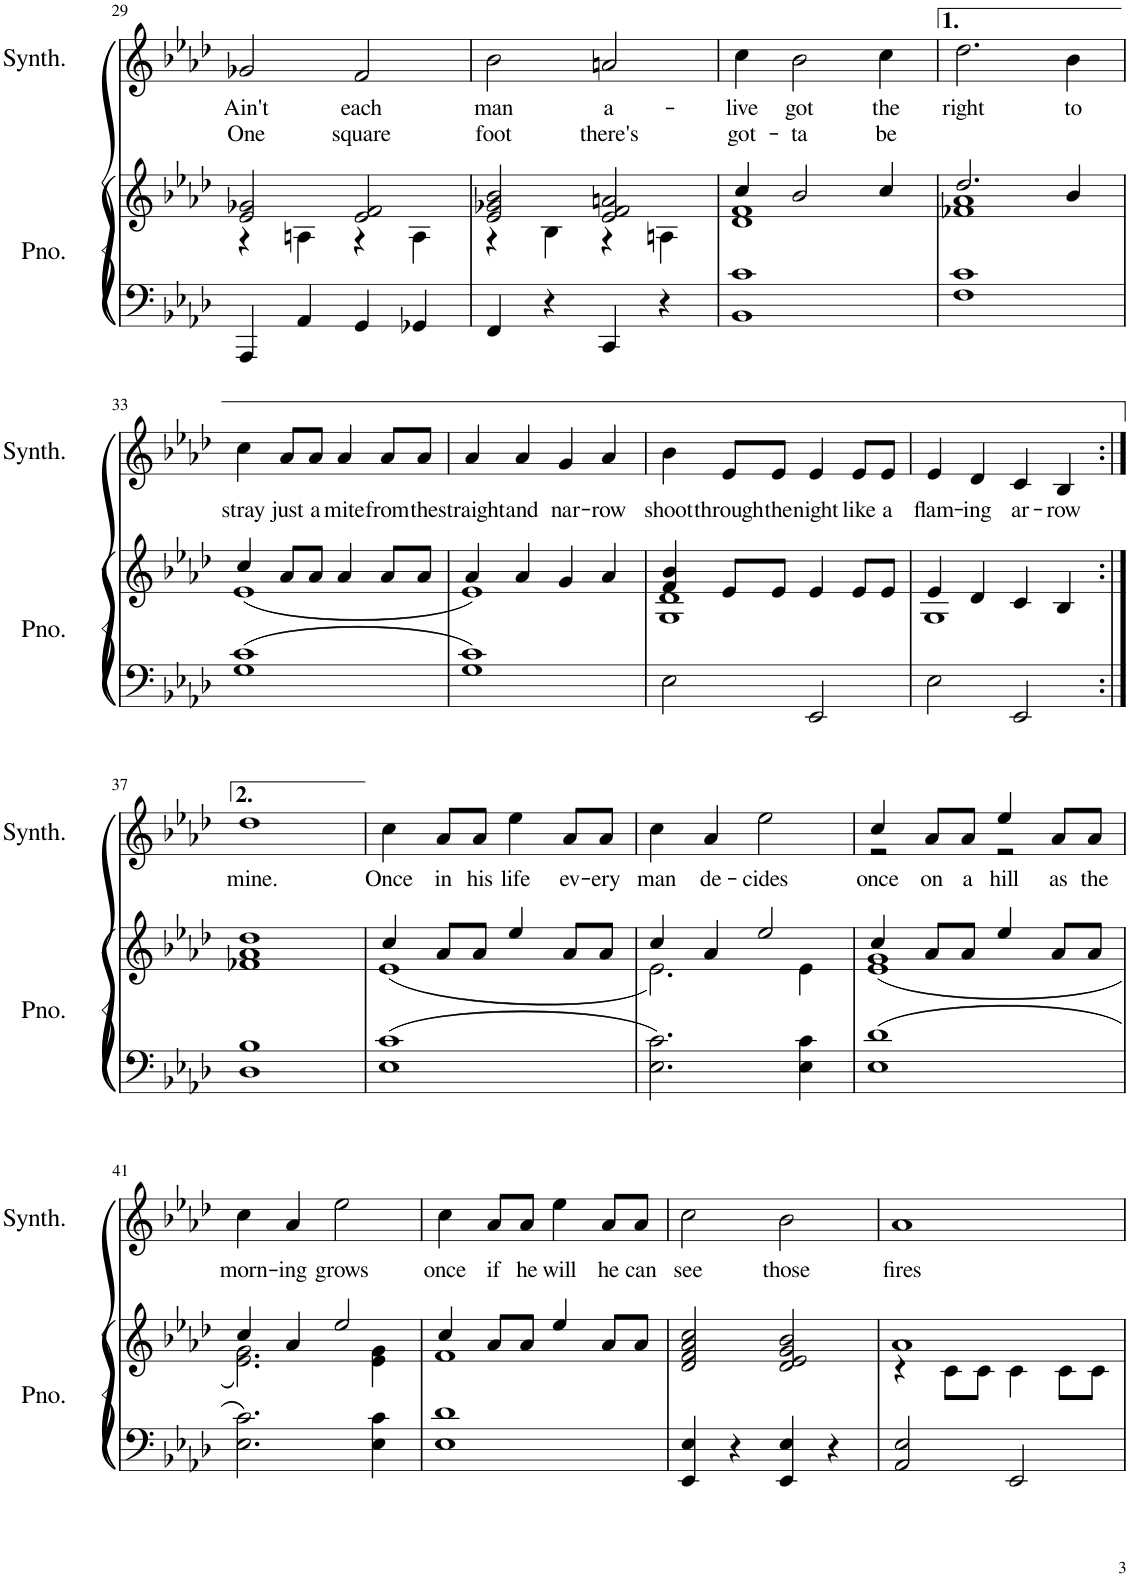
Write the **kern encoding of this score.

**kern	**kern	**kern	**text	**text
*part2	*part2	*part1	*part1	*part1
*staff3	*staff2	*staff1	*staff1	*staff1
*I"Piano	*	*I"Keyboard Synthesizer	*	*
*I'Pno.	*	*I'Synth.	*	*
!!LO:PB:g=z
*clefF4	*clefG2	*clefG2	*	*
*k[b-e-a-d-]	*k[b-e-a-d-]	*k[b-e-a-d-]	*	*
*M4/4	*M4/4	*M4/4	*	*
*met(c|)	*met(c|)	*met(c|)	*	*
=29	=29	=29	=29	=29
*	*^	*	*	*
!	!	!	!	!LO:LY:b	!LO:LY:b
4AAA-/	2e-/ 2g-X/	4r	2g-X/	Ain't	One
4AA-/	.	4An\	.	.	.
!	!	!	!	!LO:LY:b	!LO:LY:b
4GG/	2e-/ 2f/	4r	2f/	each	square
4GG-X/	.	4A\	.	.	.
=30	=30	=30	=30	=30	=30
!	!	!	!	!LO:LY:b	!LO:LY:b
4FF/	2e-/ 2g-X/ 2b-/	4r	2b-\	man	foot
4r	.	4B-\	.	.	.
!	!	!	!	!LO:LY:b	!LO:LY:b
4CC/	2e-/ 2f/ 2an/	4r	2an/	a-	there's
4r	.	4An\	.	.	.
=31	=31	=31	=31	=31	=31
!	!	!	!	!LO:LY:b	!LO:LY:b
1BB- 1c	4cc/	1d- 1f	4cc\	-live	got-
!	!	!	!	!LO:LY:b	!LO:LY:b
.	2b-/	.	2b-\	got	-ta
!	!	!	!	!LO:LY:b	!LO:LY:b
.	4cc/	.	4cc\	the	be
=32	=32	=32	=32	=32	=32
!	!	!	!	!LO:LY:b	!
1F 1c	2.dd-/	1f-X 1a-	2.dd-\	right	.
!	!	!	!	!LO:LY:b	!
.	4b-/	.	4b-\	to	.
!!LO:LB:g=z
=33	=33	=33	=33	=33	=33
!	!	!	!	!LO:LY:b	!
1G 1c	4cc/	(1e-	4cc\	stray	.
!	!	!	!	!LO:LY:b	!
.	8a-/L	.	8a-/L	just	.
!	!	!	!	!LO:LY:b	!
.	8a-/J	.	8a-/J	a	.
!	!	!	!	!LO:LY:b	!
.	4a-/	.	4a-/	mite	.
!	!	!	!	!LO:LY:b	!
.	8a-/L	.	8a-/L	from	.
!	!	!	!	!LO:LY:b	!
.	8a-/J	.	8a-/J	the	.
=34	=34	=34	=34	=34	=34
!	!	!	!	!LO:LY:b	!
1G 1c	4a-/	1e-)	4a-/	straight	.
!	!	!	!	!LO:LY:b	!
.	4a-/	.	4a-/	and	.
!	!	!	!	!LO:LY:b	!
.	4g/	.	4g/	nar-	.
!	!	!	!	!LO:LY:b	!
.	4a-/	.	4a-/	-row	.
=35	=35	=35	=35	=35	=35
!	!	!	!	!LO:LY:b	!
2E-\	4f/ 4b-/	1G 1d-	4b-\	shoot	.
!	!	!	!	!LO:LY:b	!
.	8e-/L	.	8e-/L	through	.
!	!	!	!	!LO:LY:b	!
.	8e-/J	.	8e-/J	the	.
!	!	!	!	!LO:LY:b	!
2EE-/	4e-/	.	4e-/	night	.
!	!	!	!	!LO:LY:b	!
.	8e-/L	.	8e-/L	like	.
!	!	!	!	!LO:LY:b	!
.	8e-/J	.	8e-/J	a	.
=36	=36	=36	=36	=36	=36
!	!	!	!	!LO:LY:b	!
2E-\	4e-/	1G	4e-/	flam-	.
!	!	!	!	!LO:LY:b	!
.	4d-/	.	4d-/	-ing	.
!	!	!	!	!LO:LY:b	!
2EE-/	4c/	.	4c/	ar-	.
!	!	!	!	!LO:LY:b	!
.	4B-/	.	4B-/	-row	.
*	*v	*v	*	*	*
!!LO:LB:g=z
=37:|!	=37:|!	=37:|!	=37:|!	=37:|!
!	!	!	!LO:LY:b	!
1D- 1B-	1f-X 1a- 1dd-	1dd-	mine.	.
=38	=38	=38	=38	=38
*	*^	*	*	*
!	!	!	!	!LO:LY:b	!
1E- 1c	4cc/	(1e-	4cc\	Once	.
!	!	!	!	!LO:LY:b	!
.	8a-/L	.	8a-/L	in	.
!	!	!	!	!LO:LY:b	!
.	8a-/J	.	8a-/J	his	.
!	!	!	!	!LO:LY:b	!
.	4ee-/	.	4ee-\	life	.
!	!	!	!	!LO:LY:b	!
.	8a-/L	.	8a-/L	ev-	.
!	!	!	!	!LO:LY:b	!
.	8a-/J	.	8a-/J	-ery	.
=39	=39	=39	=39	=39	=39
!	!	!	!	!LO:LY:b	!
2.E-\ 2.c\	4cc/	2.e-\)	4cc\	man	.
!	!	!	!	!LO:LY:b	!
.	4a-/	.	4a-/	de-	.
!	!	!	!	!LO:LY:b	!
.	2ee-/	.	2ee-\	-cides	.
4E-\ 4c\	.	4e-\	.	.	.
=40	=40	=40	=40	=40	=40
!	!	!	!	!LO:LY:b	!
*	*	*	*^	*	*
1E- 1d-	4cc/	(1e- 1g	4cc/	2r	once	.
!	!	!	!	!	!LO:LY:b	!
.	8a-/L	.	8a-/L	.	on	.
!	!	!	!	!	!LO:LY:b	!
.	8a-/J	.	8a-/J	.	a	.
!	!	!	!	!	!LO:LY:b	!
.	4ee-/	.	4ee-/	2r	hill	.
!	!	!	!	!	!LO:LY:b	!
.	8a-/L	.	8a-/L	.	as	.
!	!	!	!	!	!LO:LY:b	!
.	8a-/J	.	8a-/J	.	the	.
*	*	*	*v	*v	*	*
!!LO:LB:g=z
=41	=41	=41	=41	=41	=41
!	!	!	!	!LO:LY:b	!
2.E-\ 2.c\	4cc/	2.e-\ 2.g\)	4cc\	morn-	.
!	!	!	!	!LO:LY:b	!
.	4a-/	.	4a-/	-ing	.
!	!	!	!	!LO:LY:b	!
.	2ee-/	.	2ee-\	grows	.
4E-\ 4c\	.	4e-\ 4g\	.	.	.
=42	=42	=42	=42	=42	=42
!	!	!	!	!LO:LY:b	!
1E- 1d-	4cc/	1f	4cc\	once	.
!	!	!	!	!LO:LY:b	!
.	8a-/L	.	8a-/L	if	.
!	!	!	!	!LO:LY:b	!
.	8a-/J	.	8a-/J	he	.
!	!	!	!	!LO:LY:b	!
.	4ee-/	.	4ee-\	will	.
!	!	!	!	!LO:LY:b	!
.	8a-/L	.	8a-/L	he	.
!	!	!	!	!LO:LY:b	!
.	8a-/J	.	8a-/J	can	.
*	*v	*v	*	*	*
=43	=43	=43	=43	=43
!	!	!	!LO:LY:b	!
4EE-/ 4E-/	2d-/ 2f/ 2a-/ 2cc/	2cc\	see	.
4r	.	.	.	.
!	!	!	!LO:LY:b	!
4EE-/ 4E-/	2d-/ 2e-/ 2g/ 2b-/	2b-\	those	.
4r	.	.	.	.
=44	=44	=44	=44	=44
*	*^	*	*	*
!	!	!	!	!LO:LY:b	!
2AA-/ 2E-/	1a-	4r	1a-	fires	.
.	.	8c\L	.	.	.
.	.	8c\J	.	.	.
2EE-/	.	4c\	.	.	.
.	.	8c\L	.	.	.
.	.	8c\J	.	.	.
*	*v	*v	*	*	*
=	=	=	=	=
*-	*-	*-	*-	*-
